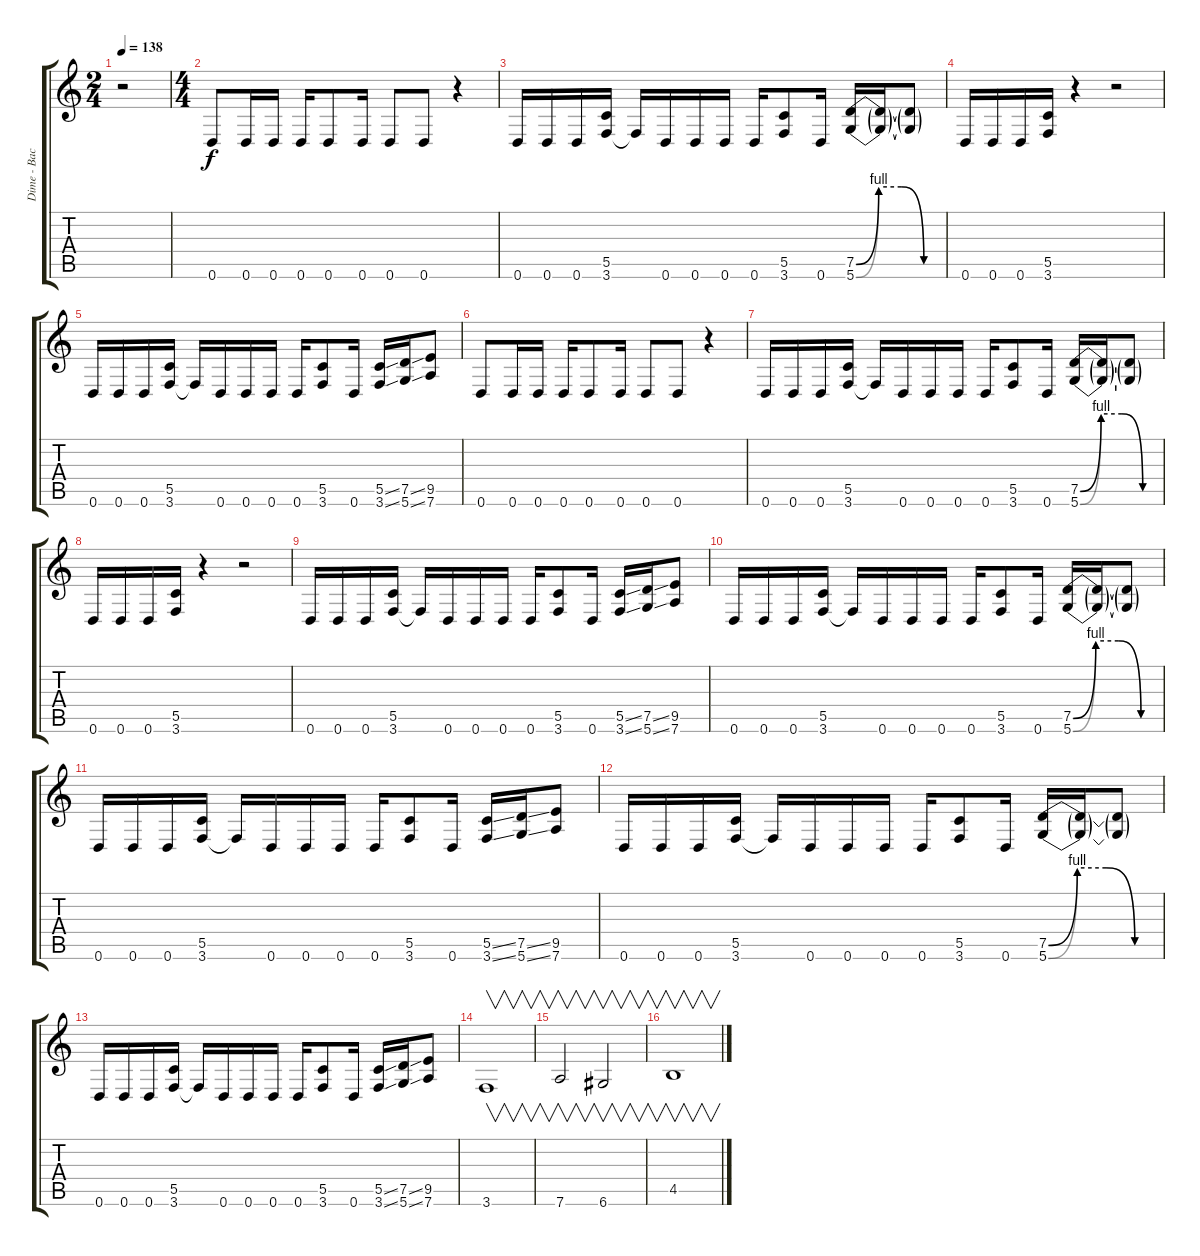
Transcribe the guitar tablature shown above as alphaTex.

\track ("Dime - Back Guitar" "Dime - Bac") {instrument overdrivenguitar}
\staff {score tabs}
\tuning (D4 A3 F3 C3 G2 D2) {hide}
\ts (2 4)
\tempo 138
\clef g2
\ks c
r.2{dy f} |
\ts (4 4)
0.6.8 0.6.16 0.6.16 0.6.16 0.6.8 0.6.16 0.6.8 0.6.8 r.4 |
0.6.16 0.6.16 0.6.16 (5.5 3.6).16 3.6{t}.16 0.6.16 0.6.16 0.6.16 0.6.16 (5.5 3.6).8 0.6.16 (7.5{be (custom 0 0 15 4 30 4 45 0 60 0)} 5.6{be (custom 0 0 15 4 30 4 45 0 60 0)}).16 (7.5{t} 5.6{t}).16 (7.5{t} 5.6{t}).8 |
0.6.16 0.6.16 0.6.16 (5.5 3.6).16 r.4 r.2 |
0.6.16 0.6.16 0.6.16 (5.5 3.6).16 3.6{t}.16 0.6.16 0.6.16 0.6.16 0.6.16 (5.5 3.6).8 0.6.16 (5.5{ss} 3.6{ss}).16 (7.5{ss} 5.6{ss}).16 (9.5 7.6).8 |
0.6.8 0.6.16 0.6.16 0.6.16 0.6.8 0.6.16 0.6.8 0.6.8 r.4 |
0.6.16 0.6.16 0.6.16 (5.5 3.6).16 3.6{t}.16 0.6.16 0.6.16 0.6.16 0.6.16 (5.5 3.6).8 0.6.16 (7.5{be (custom 0 0 15 4 30 4 45 0 60 0)} 5.6{be (custom 0 0 15 4 30 4 45 0 60 0)}).16 (7.5{t} 5.6{t}).16 (7.5{t} 5.6{t}).8 |
0.6.16 0.6.16 0.6.16 (5.5 3.6).16 r.4 r.2 |
0.6.16 0.6.16 0.6.16 (5.5 3.6).16 3.6{t}.16 0.6.16 0.6.16 0.6.16 0.6.16 (5.5 3.6).8 0.6.16 (5.5{ss} 3.6{ss}).16 (7.5{ss} 5.6{ss}).16 (9.5 7.6).8 |
0.6.16 0.6.16 0.6.16 (5.5 3.6).16 3.6{t}.16 0.6.16 0.6.16 0.6.16 0.6.16 (5.5 3.6).8 0.6.16 (7.5{be (custom 0 0 15 4 30 4 45 0 60 0)} 5.6{be (custom 0 0 15 4 30 4 45 0 60 0)}).16 (7.5{t} 5.6{t}).16 (7.5{t} 5.6{t}).8 |
0.6.16 0.6.16 0.6.16 (5.5 3.6).16 3.6{t}.16 0.6.16 0.6.16 0.6.16 0.6.16 (5.5 3.6).8 0.6.16 (5.5{ss} 3.6{ss}).16 (7.5{ss} 5.6{ss}).16 (9.5 7.6).8 |
0.6.16 0.6.16 0.6.16 (5.5 3.6).16 3.6{t}.16 0.6.16 0.6.16 0.6.16 0.6.16 (5.5 3.6).8 0.6.16 (7.5{be (custom 0 0 15 4 30 4 45 0 60 0)} 5.6{be (custom 0 0 15 4 30 4 45 0 60 0)}).16 (7.5{t} 5.6{t}).16 (7.5{t} 5.6{t}).8 |
0.6.16 0.6.16 0.6.16 (5.5 3.6).16 3.6{t}.16 0.6.16 0.6.16 0.6.16 0.6.16 (5.5 3.6).8 0.6.16 (5.5{ss} 3.6{ss}).16 (7.5{ss} 5.6{ss}).16 (9.5 7.6).8 |
3.6.1{v} |
7.6.2{v} 6.6.2{v} |
4.5.1{v}
